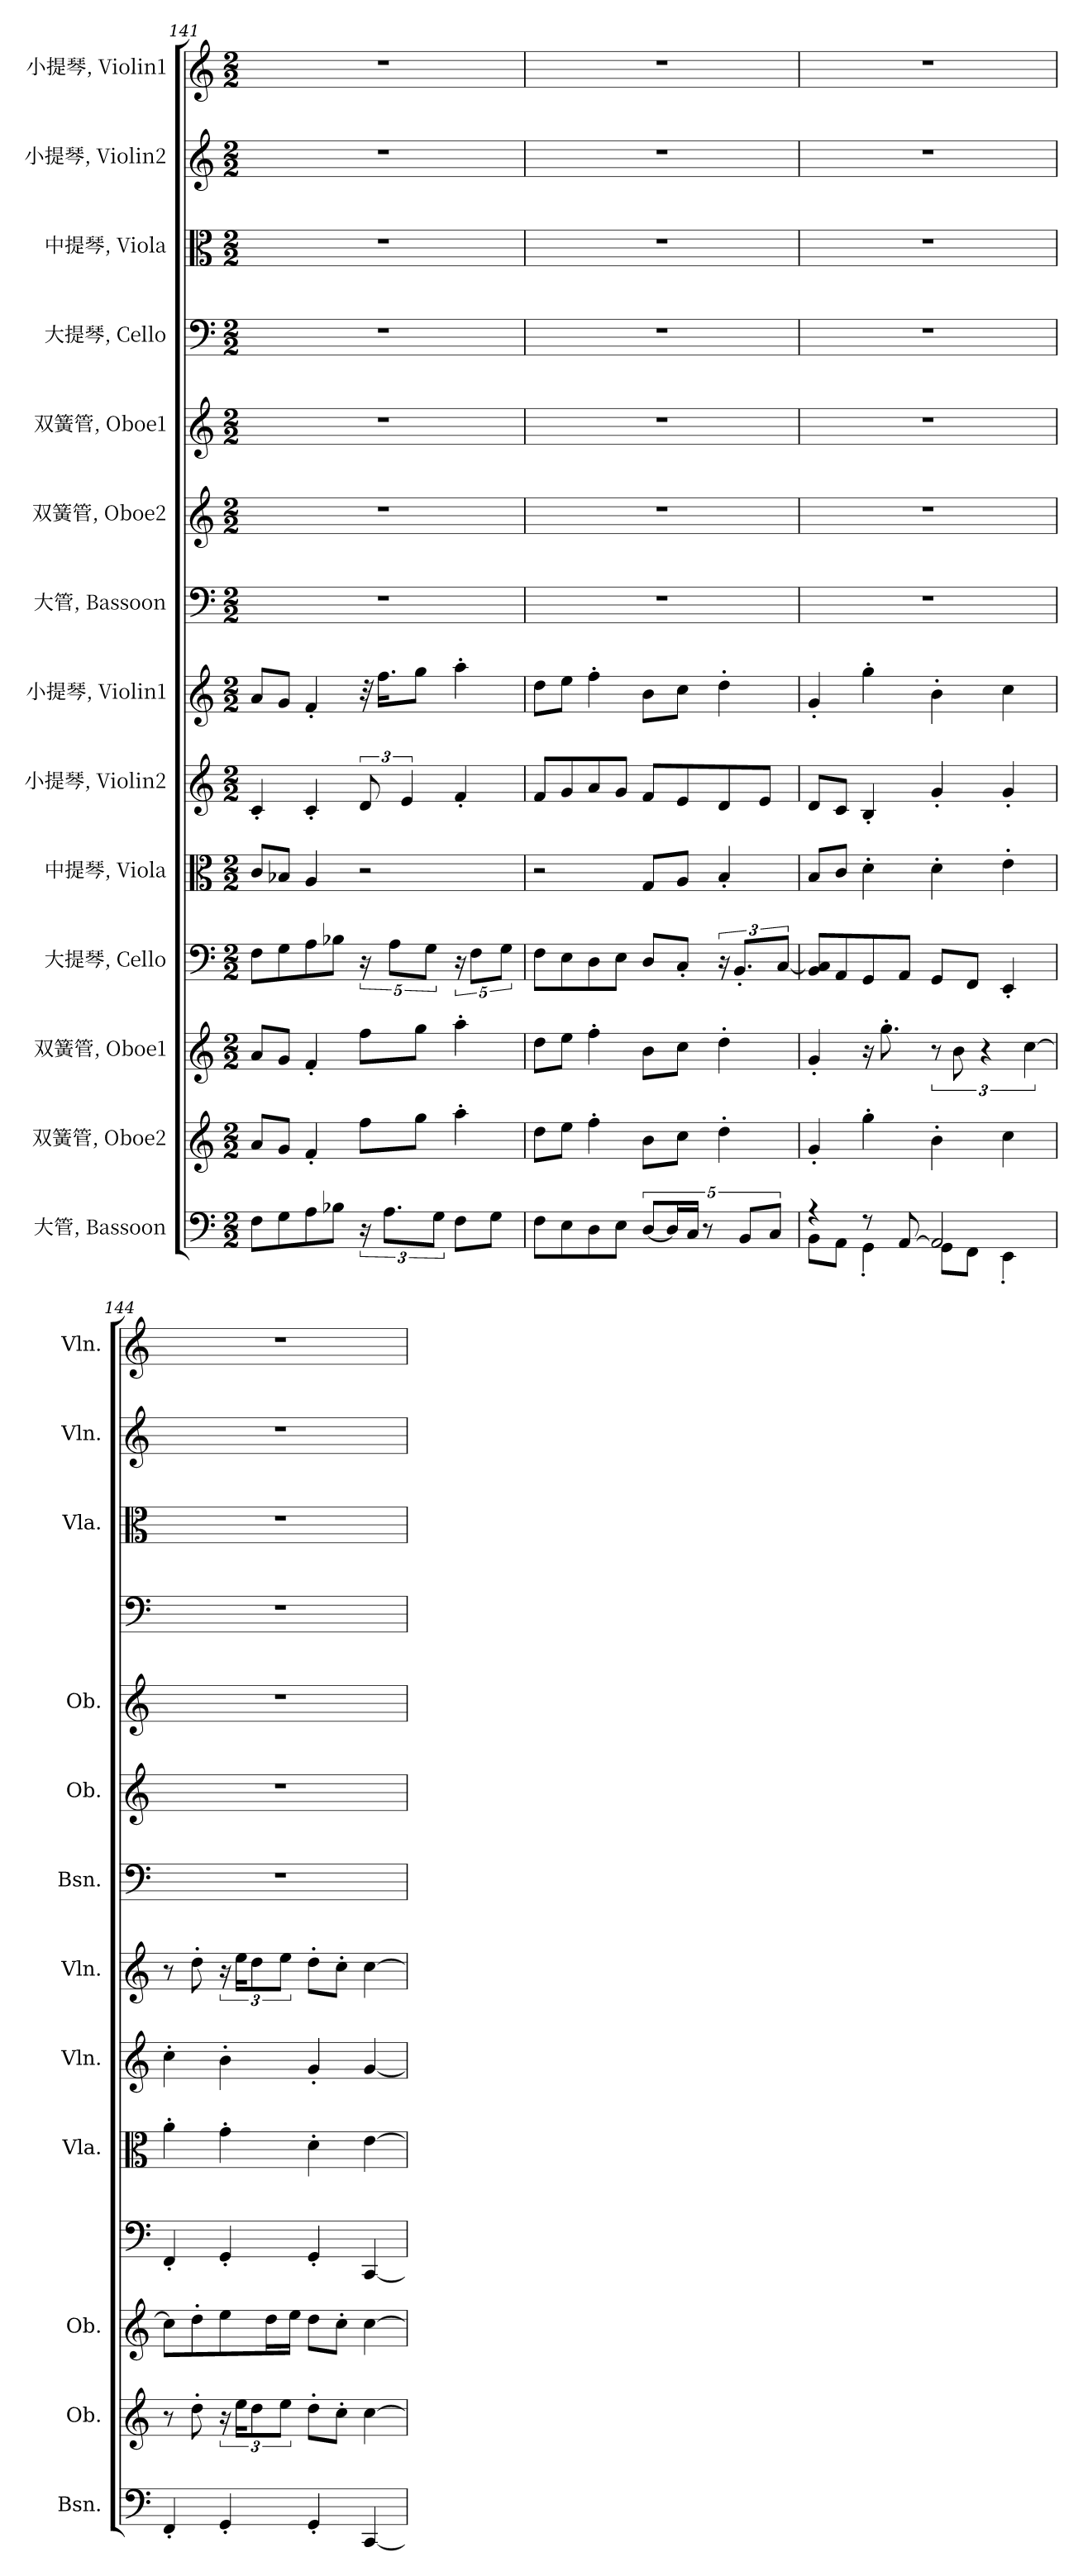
**kern	**kern	**kern	**kern	**kern	**kern	**kern	**kern	**kern	**kern	**kern	**kern	**kern	**kern
*part14	*part13	*part12	*part11	*part10	*part9	*part8	*part7	*part6	*part5	*part4	*part3	*part2	*part1
*staff14	*staff13	*staff12	*staff11	*staff10	*staff9	*staff8	*staff7	*staff6	*staff5	*staff4	*staff3	*staff2	*staff1
*I"大管, Bassoon	*I"双簧管, Oboe2	*I"双簧管, Oboe1	*I"大提琴, Cello	*I"中提琴, Viola	*I"小提琴, Violin2	*I"小提琴, Violin1	*I"大管, Bassoon	*I"双簧管, Oboe2	*I"双簧管, Oboe1	*I"大提琴, Cello	*I"中提琴, Viola	*I"小提琴, Violin2	*I"小提琴, Violin1
*I'Bsn.	*I'Ob.	*I'Ob.	*	*I'Vla.	*I'Vln.	*I'Vln.	*I'Bsn.	*I'Ob.	*I'Ob.	*	*I'Vla.	*I'Vln.	*I'Vln.
*clefF4	*clefG2	*clefG2	*clefF4	*clefC3	*clefG2	*clefG2	*clefF4	*clefG2	*clefG2	*clefF4	*clefC3	*clefG2	*clefG2
*k[]	*k[]	*k[]	*k[]	*k[]	*k[]	*k[]	*k[]	*k[]	*k[]	*k[]	*k[]	*k[]	*k[]
*M2/2	*M2/2	*M2/2	*M2/2	*M2/2	*M2/2	*M2/2	*M2/2	*M2/2	*M2/2	*M2/2	*M2/2	*M2/2	*M2/2
=141	=141	=141	=141	=141	=141	=141	=141	=141	=141	=141	=141	=141	=141
8F\L	8a/L	8a/L	8F\L	8c/L	4c'/	8a/L	1r	1r	1r	1r	1r	1r	1r
8G\	8g/J	8g/J	8G\	8B-X/J	.	8g/J	.	.	.	.	.	.	.
8A\	4f'/	4f'/	8A\	4A/	4c'/	4f'/	.	.	.	.	.	.	.
8B-X\J	.	.	8B-X\J	.	.	.	.	.	.	.	.	.	.
24r	8ff\L	8ff\L	20r	2r	12d/	32r	.	.	.	.	.	.	.
.	.	.	.	.	.	16.ff\KL	.	.	.	.	.	.	.
12.A\L	.	.	.	.	.	.	.	.	.	.	.	.	.
.	.	.	10A\L	.	.	.	.	.	.	.	.	.	.
.	.	.	.	.	6e/	.	.	.	.	.	.	.	.
.	8gg\J	8gg\J	.	.	.	8gg\J	.	.	.	.	.	.	.
.	.	.	10G\J	.	.	.	.	.	.	.	.	.	.
12G\J	.	.	.	.	.	.	.	.	.	.	.	.	.
8F\L	4aa'\	4aa'\	20r	.	4f'/	4aa'\	.	.	.	.	.	.	.
.	.	.	10F\L	.	.	.	.	.	.	.	.	.	.
8G\J	.	.	.	.	.	.	.	.	.	.	.	.	.
.	.	.	10G\J	.	.	.	.	.	.	.	.	.	.
=142	=142	=142	=142	=142	=142	=142	=142	=142	=142	=142	=142	=142	=142
8F\L	8dd\L	8dd\L	8F\L	2r	8f/L	8dd\L	1r	1r	1r	1r	1r	1r	1r
8E\	8ee\J	8ee\J	8E\	.	8g/	8ee\J	.	.	.	.	.	.	.
8D\	4ff'\	4ff'\	8D\	.	8a/	4ff'\	.	.	.	.	.	.	.
8E\J	.	.	8E\J	.	8g/J	.	.	.	.	.	.	.	.
[10D/L	8b\L	8b\L	8D/L	8G/L	8f/L	8b\L	.	.	.	.	.	.	.
20D/L]	.	.	.	.	.	.	.	.	.	.	.	.	.
.	8cc\J	8cc\J	8C'/J	8A/J	8e/	8cc\J	.	.	.	.	.	.	.
20C/JJ	.	.	.	.	.	.	.	.	.	.	.	.	.
10r	.	.	.	.	.	.	.	.	.	.	.	.	.
.	4dd'\	4dd'\	24r	4B'/	8d/	4dd'\	.	.	.	.	.	.	.
.	.	.	12.BB'/L	.	.	.	.	.	.	.	.	.	.
10BB/L	.	.	.	.	.	.	.	.	.	.	.	.	.
.	.	.	.	.	8e/J	.	.	.	.	.	.	.	.
10C/J	.	.	.	.	.	.	.	.	.	.	.	.	.
.	.	.	[12C/J	.	.	.	.	.	.	.	.	.	.
!!LO:PB:g=z
=143	=143	=143	=143	=143	=143	=143	=143	=143	=143	=143	=143	=143	=143
*^	*	*	*	*	*	*	*	*	*	*	*	*	*
4r	8BB\L	4g'/	4g'/	8BB/ 8C/]L	8B/L	8d/L	4g'/	1r	1r	1r	1r	1r	1r	1r
.	8AA\J	.	.	8AA/	8c/J	8c/J	.	.	.	.	.	.	.	.
8r	4GG'\	4gg'\	16r	8GG/	4d'\	4B'/	4gg'\	.	.	.	.	.	.	.
.	.	.	8.gg'\	.	.	.	.	.	.	.	.	.	.	.
[8AA/	.	.	.	8AA/J	.	.	.	.	.	.	.	.	.	.
2AA/]	8GG\L	4b'\	12r	8GG/L	4d'\	4g'/	4b'\	.	.	.	.	.	.	.
.	.	.	12b\	.	.	.	.	.	.	.	.	.	.	.
.	8FF\J	.	.	8FF/J	.	.	.	.	.	.	.	.	.	.
.	.	.	6r	.	.	.	.	.	.	.	.	.	.	.
.	4EE'\	4cc\	.	4EE'/	4e'\	4g'/	4cc\	.	.	.	.	.	.	.
.	.	.	[6cc\	.	.	.	.	.	.	.	.	.	.	.
*v	*v	*	*	*	*	*	*	*	*	*	*	*	*	*
=144	=144	=144	=144	=144	=144	=144	=144	=144	=144	=144	=144	=144	=144
4FF'/	8r	8cc\L]	4FF'/	4a'\	4cc'\	8r	1r	1r	1r	1r	1r	1r	1r
.	8dd'\	8dd'\	.	.	.	8dd'\	.	.	.	.	.	.	.
4GG'/	24r	8ee\	4GG'/	4g'\	4b'\	24r	.	.	.	.	.	.	.
.	24ee\KL	.	.	.	.	24ee\KL	.	.	.	.	.	.	.
.	12dd\	.	.	.	.	12dd\	.	.	.	.	.	.	.
.	.	16dd\L	.	.	.	.	.	.	.	.	.	.	.
.	12ee\J	.	.	.	.	12ee\J	.	.	.	.	.	.	.
.	.	16ee\JJ	.	.	.	.	.	.	.	.	.	.	.
4GG'/	8dd'\L	8dd\L	4GG'/	4d'\	4g'/	8dd'\L	.	.	.	.	.	.	.
.	8cc'\J	8cc'\J	.	.	.	8cc'\J	.	.	.	.	.	.	.
[4CC/	[4cc\	[4cc\	[4CC/	[4e\	[4g/	[4cc\	.	.	.	.	.	.	.
=	=	=	=	=	=	=	=	=	=	=	=	=	=
*-	*-	*-	*-	*-	*-	*-	*-	*-	*-	*-	*-	*-	*-
